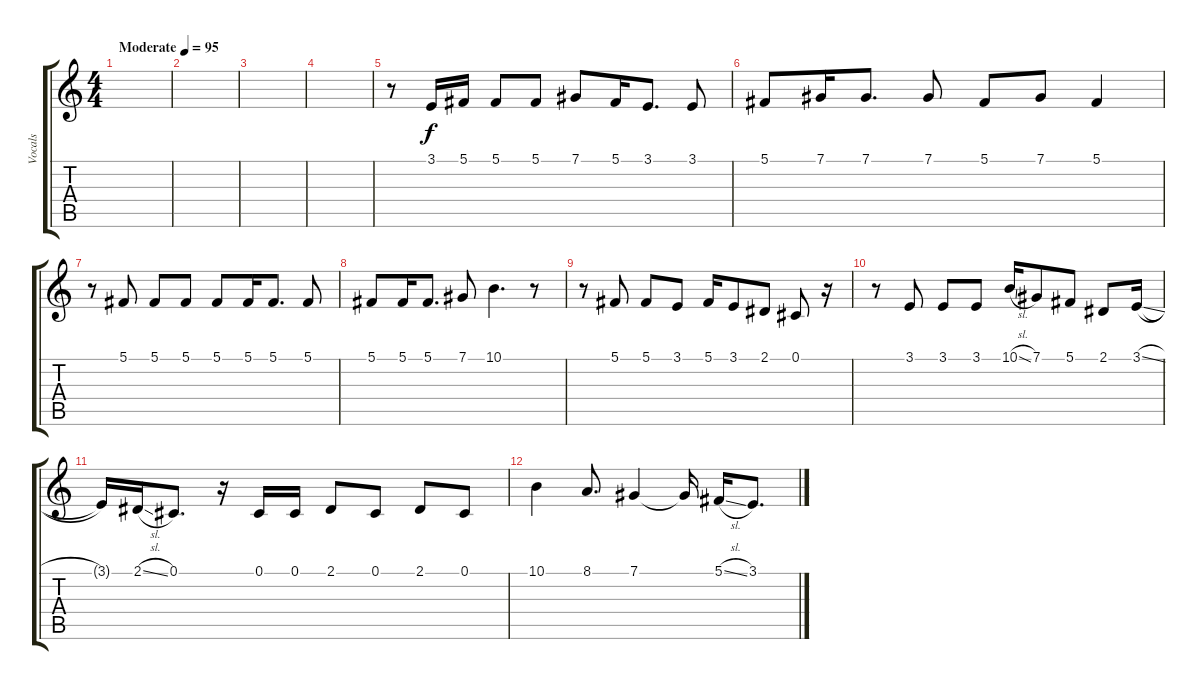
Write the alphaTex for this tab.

\track ("Vocals" "Vocals") {instrument clarinet}
\staff {score tabs}
\tuning (Db4 Ab3 E3 B2 Gb2 B1) {hide}
\ts (4 4)
\tempo (95 "Moderate")
\clef g2
\ks c
|
|
|
|
r.8 3.1.16 5.1.16 5.1.8 5.1.8 7.1.8 5.1.16 3.1.8{d} 3.1.8 |
5.1.8 7.1.16 7.1.8{d} 7.1.8 5.1.8 7.1.8 5.1.4 |
r.8 5.1.8 5.1.8 5.1.8 5.1.8 5.1.16 5.1.8{d} 5.1.8 |
5.1.8 5.1.16 5.1.8{d} 7.1.8 10.1.4{d} r.8 |
r.8 5.1.8 5.1.8 3.1.8 5.1.16 3.1.8 2.1.8 0.1.8 r.16 |
r.8 3.1.8 3.1.8 3.1.8 10.1{sl}.16 7.1.8 5.1.8 2.1.8 3.1{sl}.16 |
3.1{t}.16 2.1{sl}.16 0.1.8{d} r.16 0.1.16 0.1.16 2.1.8 0.1.8 2.1.8 0.1.8 |
10.1.4 8.1.8{d} 7.1.4 7.1{t}.16 5.1{sl}.16 3.1.8{d}
